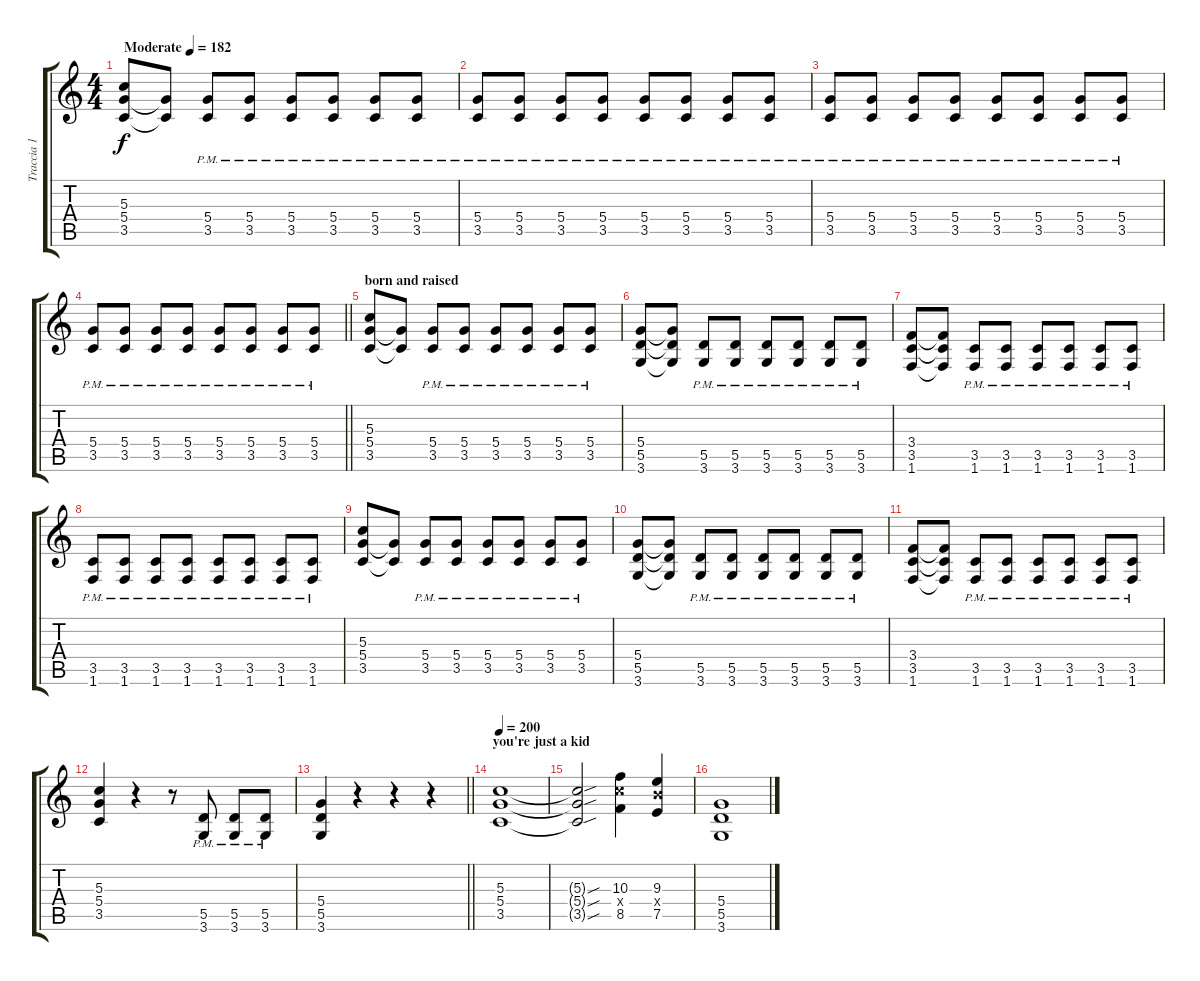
\track ("Traccia 1" "Traccia 1") {instrument distortionguitar}
\staff {score tabs}
\tuning (E4 B3 G3 D3 A2 E2) {hide}
\ts (4 4)
\tempo (182 "Moderate")
\clef g2
\ks c
(5.3 5.4 3.5).8{dy f instrument distortionguitar} (5.4{t} 3.5{t}).8 (5.4{pm} 3.5{pm}).8 (5.4{pm} 3.5{pm}).8 (5.4{pm} 3.5{pm}).8 (5.4{pm} 3.5{pm}).8 (5.4{pm} 3.5{pm}).8 (5.4{pm} 3.5{pm}).8 |
(5.4{pm} 3.5{pm}).8 (5.4{pm} 3.5{pm}).8 (5.4{pm} 3.5{pm}).8 (5.4{pm} 3.5{pm}).8 (5.4{pm} 3.5{pm}).8 (5.4{pm} 3.5{pm}).8 (5.4{pm} 3.5{pm}).8 (5.4{pm} 3.5{pm}).8 |
(5.4{pm} 3.5{pm}).8 (5.4{pm} 3.5{pm}).8 (5.4{pm} 3.5{pm}).8 (5.4{pm} 3.5{pm}).8 (5.4{pm} 3.5{pm}).8 (5.4{pm} 3.5{pm}).8 (5.4{pm} 3.5{pm}).8 (5.4{pm} 3.5{pm}).8 |
\barLineRight lightlight
(5.4{pm} 3.5{pm}).8 (5.4{pm} 3.5{pm}).8 (5.4{pm} 3.5{pm}).8 (5.4{pm} 3.5{pm}).8 (5.4{pm} 3.5{pm}).8 (5.4{pm} 3.5{pm}).8 (5.4{pm} 3.5{pm}).8 (5.4{pm} 3.5{pm}).8 |
\section ("" "born and raised")
(5.3 5.4 3.5).8 (5.4{t} 3.5{t}).8 (5.4{pm} 3.5{pm}).8 (5.4{pm} 3.5{pm}).8 (5.4{pm} 3.5{pm}).8 (5.4{pm} 3.5{pm}).8 (5.4{pm} 3.5{pm}).8 (5.4{pm} 3.5{pm}).8 |
(5.4 5.5 3.6).8 (5.4{t} 5.5{t} 3.6{t}).8 (5.5{pm} 3.6{pm}).8 (5.5{pm} 3.6{pm}).8 (5.5{pm} 3.6{pm}).8 (5.5{pm} 3.6{pm}).8 (5.5{pm} 3.6{pm}).8 (5.5{pm} 3.6{pm}).8 |
(3.4 3.5 1.6).8 (3.4{t} 3.5{t} 1.6{t}).8 (3.5{pm} 1.6{pm}).8 (3.5{pm} 1.6{pm}).8 (3.5{pm} 1.6{pm}).8 (3.5{pm} 1.6{pm}).8 (3.5{pm} 1.6{pm}).8 (3.5{pm} 1.6{pm}).8 |
(3.5{pm} 1.6{pm}).8 (3.5{pm} 1.6{pm}).8 (3.5{pm} 1.6{pm}).8 (3.5{pm} 1.6{pm}).8 (3.5{pm} 1.6{pm}).8 (3.5{pm} 1.6{pm}).8 (3.5{pm} 1.6{pm}).8 (3.5{pm} 1.6{pm}).8 |
(5.3 5.4 3.5).8 (5.4{t} 3.5{t}).8 (5.4{pm} 3.5{pm}).8 (5.4{pm} 3.5{pm}).8 (5.4{pm} 3.5{pm}).8 (5.4{pm} 3.5{pm}).8 (5.4{pm} 3.5{pm}).8 (5.4{pm} 3.5{pm}).8 |
(5.4 5.5 3.6).8 (5.4{t} 5.5{t} 3.6{t}).8 (5.5{pm} 3.6{pm}).8 (5.5{pm} 3.6{pm}).8 (5.5{pm} 3.6{pm}).8 (5.5{pm} 3.6{pm}).8 (5.5{pm} 3.6{pm}).8 (5.5{pm} 3.6{pm}).8 |
(3.4 3.5 1.6).8 (3.4{t} 3.5{t} 1.6{t}).8 (3.5{pm} 1.6{pm}).8 (3.5{pm} 1.6{pm}).8 (3.5{pm} 1.6{pm}).8 (3.5{pm} 1.6{pm}).8 (3.5{pm} 1.6{pm}).8 (3.5{pm} 1.6{pm}).8 |
(5.3 5.4 3.5).4 r.4 r.8 (5.5{pm} 3.6{pm}).8 (5.5{pm} 3.6{pm}).8 (5.5{pm} 3.6{pm}).8 |
\barLineRight lightlight
(5.4 5.5 3.6).4 r.4 r.4 r.4 |
\section ("" "you're just a kid")
\tempo 200
(5.3 5.4 3.5).1 |
(5.3{sou t} 5.4{sou t} 3.5{sou t}).2 (10.3 10.4{x} 8.5).4 (9.3 9.4{x} 7.5).4 |
(5.4 5.5 3.6).1
